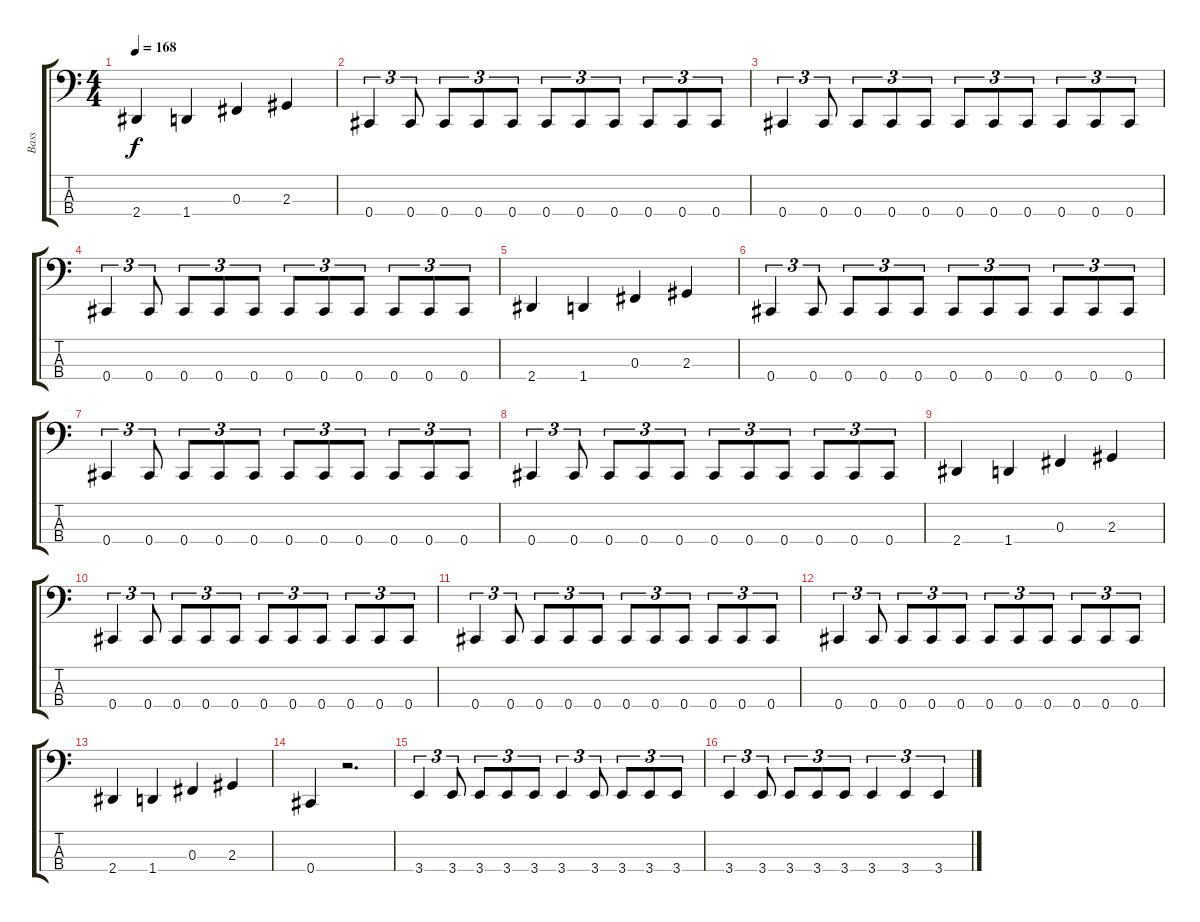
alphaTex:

\track ("Bass" "Bass") {instrument electricbassfinger}
\staff {score tabs}
\tuning (E2 B1 Gb1 Db1) {hide}
\ts (4 4)
\tempo 168
\clef f4
\ks c
2.4.4{dy f} 1.4.4 0.3.4 2.3.4 |
0.4.4{tu (3 2)} 0.4.8{tu (3 2)} 0.4.8{tu (3 2)} 0.4.8{tu (3 2)} 0.4.8{tu (3 2)} 0.4.8{tu (3 2)} 0.4.8{tu (3 2)} 0.4.8{tu (3 2)} 0.4.8{tu (3 2)} 0.4.8{tu (3 2)} 0.4.8{tu (3 2)} |
0.4.4{tu (3 2)} 0.4.8{tu (3 2)} 0.4.8{tu (3 2)} 0.4.8{tu (3 2)} 0.4.8{tu (3 2)} 0.4.8{tu (3 2)} 0.4.8{tu (3 2)} 0.4.8{tu (3 2)} 0.4.8{tu (3 2)} 0.4.8{tu (3 2)} 0.4.8{tu (3 2)} |
0.4.4{tu (3 2)} 0.4.8{tu (3 2)} 0.4.8{tu (3 2)} 0.4.8{tu (3 2)} 0.4.8{tu (3 2)} 0.4.8{tu (3 2)} 0.4.8{tu (3 2)} 0.4.8{tu (3 2)} 0.4.8{tu (3 2)} 0.4.8{tu (3 2)} 0.4.8{tu (3 2)} |
2.4.4 1.4.4 0.3.4 2.3.4 |
0.4.4{tu (3 2)} 0.4.8{tu (3 2)} 0.4.8{tu (3 2)} 0.4.8{tu (3 2)} 0.4.8{tu (3 2)} 0.4.8{tu (3 2)} 0.4.8{tu (3 2)} 0.4.8{tu (3 2)} 0.4.8{tu (3 2)} 0.4.8{tu (3 2)} 0.4.8{tu (3 2)} |
0.4.4{tu (3 2)} 0.4.8{tu (3 2)} 0.4.8{tu (3 2)} 0.4.8{tu (3 2)} 0.4.8{tu (3 2)} 0.4.8{tu (3 2)} 0.4.8{tu (3 2)} 0.4.8{tu (3 2)} 0.4.8{tu (3 2)} 0.4.8{tu (3 2)} 0.4.8{tu (3 2)} |
0.4.4{tu (3 2)} 0.4.8{tu (3 2)} 0.4.8{tu (3 2)} 0.4.8{tu (3 2)} 0.4.8{tu (3 2)} 0.4.8{tu (3 2)} 0.4.8{tu (3 2)} 0.4.8{tu (3 2)} 0.4.8{tu (3 2)} 0.4.8{tu (3 2)} 0.4.8{tu (3 2)} |
2.4.4 1.4.4 0.3.4 2.3.4 |
0.4.4{tu (3 2)} 0.4.8{tu (3 2)} 0.4.8{tu (3 2)} 0.4.8{tu (3 2)} 0.4.8{tu (3 2)} 0.4.8{tu (3 2)} 0.4.8{tu (3 2)} 0.4.8{tu (3 2)} 0.4.8{tu (3 2)} 0.4.8{tu (3 2)} 0.4.8{tu (3 2)} |
0.4.4{tu (3 2)} 0.4.8{tu (3 2)} 0.4.8{tu (3 2)} 0.4.8{tu (3 2)} 0.4.8{tu (3 2)} 0.4.8{tu (3 2)} 0.4.8{tu (3 2)} 0.4.8{tu (3 2)} 0.4.8{tu (3 2)} 0.4.8{tu (3 2)} 0.4.8{tu (3 2)} |
0.4.4{tu (3 2)} 0.4.8{tu (3 2)} 0.4.8{tu (3 2)} 0.4.8{tu (3 2)} 0.4.8{tu (3 2)} 0.4.8{tu (3 2)} 0.4.8{tu (3 2)} 0.4.8{tu (3 2)} 0.4.8{tu (3 2)} 0.4.8{tu (3 2)} 0.4.8{tu (3 2)} |
2.4.4 1.4.4 0.3.4 2.3.4 |
0.4.4 r.2{d} |
3.4.4{tu (3 2)} 3.4.8{tu (3 2)} 3.4.8{tu (3 2)} 3.4.8{tu (3 2)} 3.4.8{tu (3 2)} 3.4.4{tu (3 2)} 3.4.8{tu (3 2)} 3.4.8{tu (3 2)} 3.4.8{tu (3 2)} 3.4.8{tu (3 2)} |
3.4.4{tu (3 2)} 3.4.8{tu (3 2)} 3.4.8{tu (3 2)} 3.4.8{tu (3 2)} 3.4.8{tu (3 2)} 3.4.4{tu (3 2)} 3.4.4{tu (3 2)} 3.4.4{tu (3 2)}
